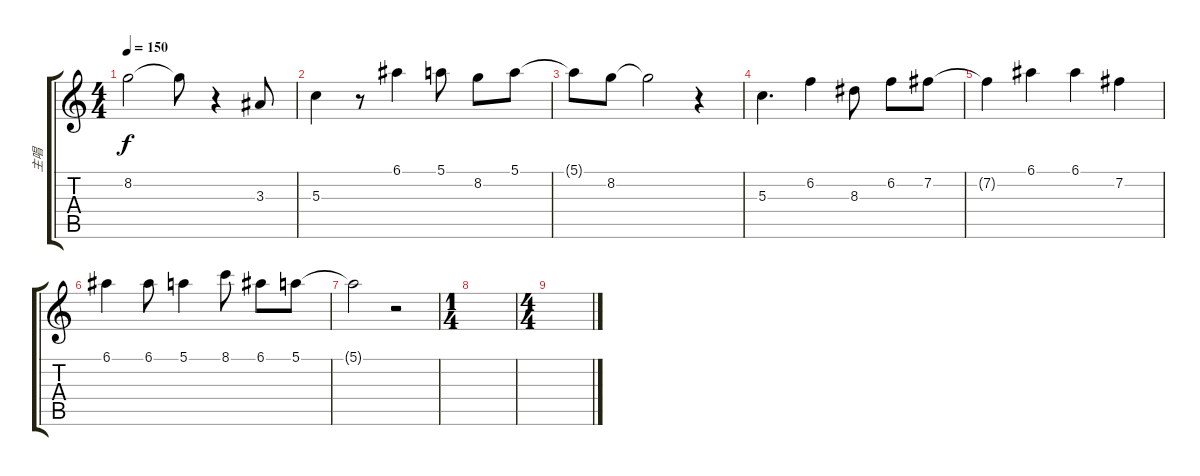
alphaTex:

\track ("主唱" "主唱") {instrument contrabass}
\staff {score tabs}
\tuning (E4 B3 G3 D3 A2 E2) {hide}
\ts (4 4)
\tempo 150
\clef g2
\ks c
8.2{t}.2{dy f} 8.2{t}.8 r.4 3.3.8 |
5.3.4 r.8 6.1.4 5.1.8 8.2.8 5.1.8 |
5.1{t}.8 8.2.8 8.2{t}.2 r.4 |
5.3.4{d} 6.2.4 8.3.8 6.2.8 7.2.8 |
7.2{t}.4 6.1.4 6.1.4 7.2.4 |
6.1.4 6.1.8 5.1.4 8.1.8 6.1.8 5.1.8 |
5.1{t}.2 r.2 |
\ts (1 4)
|
\ts (4 4)
